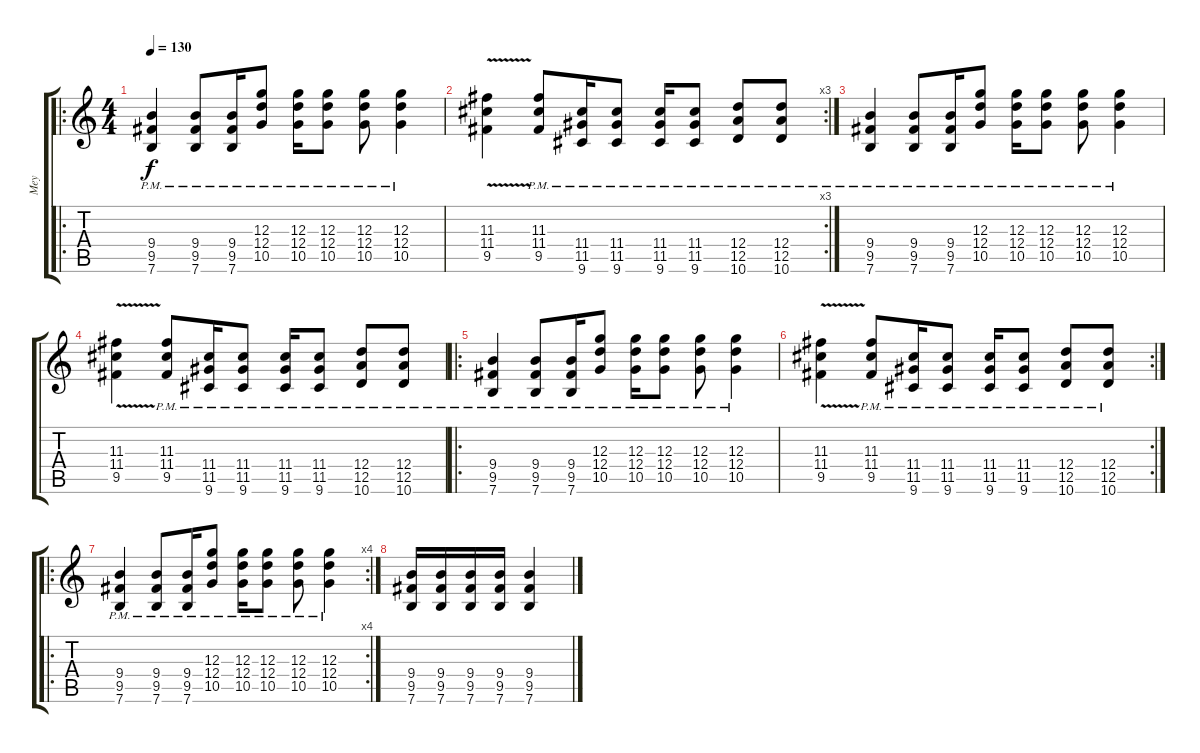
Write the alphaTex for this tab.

\track ("Mey" "Mey") {instrument guitarharmonics}
\staff {score tabs}
\tuning (E4 B3 G3 D3 A2 E2) {hide}
\ro
\ts (4 4)
\tempo 130
\clef g2
\ks c
(9.4 9.5 7.6{pm}).4{dy f} (9.4 9.5 7.6{pm}).8 (9.4 9.5 7.6{pm}).16 (12.3 12.4 10.5{pm}).8 (12.3 12.4 10.5{pm}).16 (12.3 12.4 10.5{pm}).8 (12.3 12.4 10.5{pm}).8 (12.3 12.4 10.5{pm}).4 |
\rc 3
(11.3 11.4 9.5{v}).4 (11.3 11.4 9.5{pm}).8 (11.4 11.5 9.6{pm}).16 (11.4 11.5 9.6{pm}).8 (11.4 11.5 9.6{pm}).16 (11.4 11.5 9.6{pm}).8 (12.4 12.5 10.6{pm}).8 (12.4 12.5 10.6{pm}).8 |
(9.4 9.5 7.6{pm}).4 (9.4 9.5 7.6{pm}).8 (9.4 9.5 7.6{pm}).16 (12.3 12.4 10.5{pm}).8 (12.3 12.4 10.5{pm}).16 (12.3 12.4 10.5{pm}).8 (12.3 12.4 10.5{pm}).8 (12.3 12.4 10.5{pm}).4 |
(11.3 11.4 9.5{v}).4 (11.3 11.4 9.5{pm}).8 (11.4 11.5 9.6{pm}).16 (11.4 11.5 9.6{pm}).8 (11.4 11.5 9.6{pm}).16 (11.4 11.5 9.6{pm}).8 (12.4 12.5 10.6{pm}).8 (12.4 12.5 10.6{pm}).8 |
\ro
(9.4 9.5 7.6{pm}).4 (9.4 9.5 7.6{pm}).8 (9.4 9.5 7.6{pm}).16 (12.3 12.4 10.5{pm}).8 (12.3 12.4 10.5{pm}).16 (12.3 12.4 10.5{pm}).8 (12.3 12.4 10.5{pm}).8 (12.3 12.4 10.5{pm}).4 |
\rc 2
(11.3 11.4 9.5{v}).4 (11.3 11.4 9.5{pm}).8 (11.4 11.5 9.6{pm}).16 (11.4 11.5 9.6{pm}).8 (11.4 11.5 9.6{pm}).16 (11.4 11.5 9.6{pm}).8 (12.4 12.5 10.6{pm}).8 (12.4 12.5 10.6{pm}).8 |
\ro
\rc 4
(9.4 9.5 7.6{pm}).4 (9.4 9.5 7.6{pm}).8 (9.4 9.5 7.6{pm}).16 (12.3 12.4 10.5{pm}).8 (12.3 12.4 10.5{pm}).16 (12.3 12.4 10.5{pm}).8 (12.3 12.4 10.5{pm}).8 (12.3 12.4 10.5{pm}).4 |
(9.4 9.5 7.6).16 (9.4 9.5 7.6).16 (9.4 9.5 7.6).16 (9.4 9.5 7.6).16 (9.4 9.5 7.6).4
